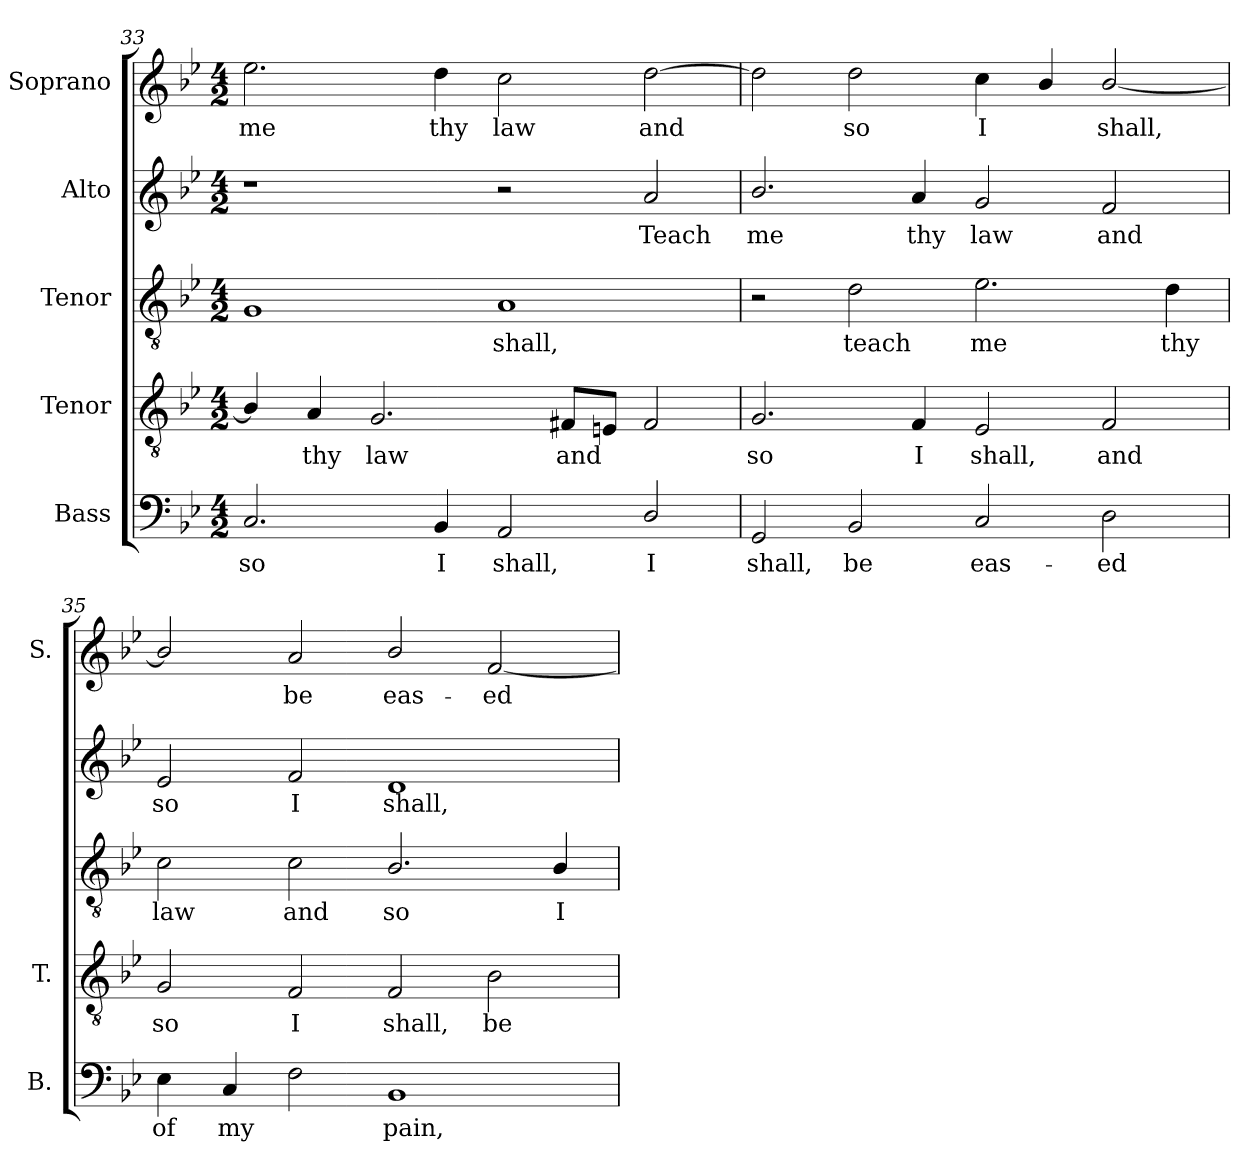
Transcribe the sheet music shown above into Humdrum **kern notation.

**kern	**text	**kern	**text	**kern	**text	**kern	**text	**kern	**text
*part5	*part5	*part4	*part4	*part3	*part3	*part2	*part2	*part1	*part1
*staff5	*staff5	*staff4	*staff4	*staff3	*staff3	*staff2	*staff2	*staff1	*staff1
*I"Bass	*	*I"Tenor	*	*I"Tenor	*	*I"Alto	*	*I"Soprano	*
*I'B.	*	*I'T.	*	*	*	*	*	*I'S.	*
!!LO:LB:g=z
*clefF4	*	*clefGv2	*	*clefGv2	*	*clefG2	*	*clefG2	*
*	*	*ITrd7c12	*	*ITrd7c12	*	*	*	*	*
*k[b-e-]	*	*k[b-e-]	*	*k[b-e-]	*	*k[b-e-]	*	*k[b-e-]	*
*B-:	*	*B-:	*	*B-:	*	*B-:	*	*B-:	*
*M4/2	*	*M4/2	*	*M4/2	*	*M4/2	*	*M4/2	*
=33	=33	=33	=33	=33	=33	=33	=33	=33	=33
!	!LO:LY:b:color=#000000	!	!	!	!	!	!	!	!
!	!	!	!	!	!	!	!	!	!LO:LY:b:color=#000000
2.Ci/	so	4BB-i/]	.	1GGi	.	1r	.	2.ee-i\	me
!	!	!	!LO:LY:b:color=#000000	!	!	!	!	!	!
.	.	4AAi/	thy	.	.	.	.	.	.
!	!	!	!LO:LY:b:color=#000000	!	!	!	!	!	!
.	.	2.GGi/	law	.	.	.	.	.	.
!	!LO:LY:b:color=#000000	!	!	!	!	!	!	!	!
!	!	!	!	!	!	!	!	!	!LO:LY:b:color=#000000
4BB-i/	I	.	.	.	.	.	.	4ddi\	thy
!	!LO:LY:b:color=#000000	!	!	!	!	!	!	!	!
!	!	!	!	!	!LO:LY:b:color=#000000	!	!	!	!
!	!	!	!	!	!	!	!	!	!LO:LY:b:color=#000000
2AAi/	shall,	.	.	1AAi	shall,	2r	.	2cci\	law
!	!	!	!LO:LY:b:color=#000000	!	!	!	!	!	!
.	.	8FF#Xi/L	and	.	.	.	.	.	.
.	.	8EEni/J	.	.	.	.	.	.	.
!	!LO:LY:b:color=#000000	!	!	!	!	!	!	!	!
!	!	!	!	!	!	!	!LO:LY:b:color=#000000	!	!
!	!	!	!	!	!	!	!	!	!LO:LY:b:color=#000000
2Di/	I	2FF#i/	.	.	.	2ai/	Teach	[2ddi\	and
=34	=34	=34	=34	=34	=34	=34	=34	=34	=34
!	!LO:LY:b:color=#000000	!	!	!	!	!	!	!	!
!	!	!	!LO:LY:b:color=#000000	!	!	!	!	!	!
!	!	!	!	!	!	!	!LO:LY:b:color=#000000	!	!
2GGi/	shall,	2.GGi/	so	2r	.	2.b-i/	me	2ddi\]	.
!	!LO:LY:b:color=#000000	!	!	!	!	!	!	!	!
!	!	!	!	!	!LO:LY:b:color=#000000	!	!	!	!
!	!	!	!	!	!	!	!	!	!LO:LY:b:color=#000000
2BB-i/	be	.	.	2Di\	teach	.	.	2ddi\	so
!	!	!	!LO:LY:b:color=#000000	!	!	!	!	!	!
!	!	!	!	!	!	!	!LO:LY:b:color=#000000	!	!
.	.	4FFi/	I	.	.	4ai/	thy	.	.
!	!LO:LY:b:color=#000000	!	!	!	!	!	!	!	!
!	!	!	!LO:LY:b:color=#000000	!	!	!	!	!	!
!	!	!	!	!	!LO:LY:b:color=#000000	!	!	!	!
!	!	!	!	!	!	!	!LO:LY:b:color=#000000	!	!
!	!	!	!	!	!	!	!	!	!LO:LY:b:color=#000000
2Ci/	eas-	2EE-i/	shall,	2.E-i\	me	2gi/	law	4cci\	I
.	.	.	.	.	.	.	.	4b-i/	.
!	!LO:LY:b:color=#000000	!	!	!	!	!	!	!	!
!	!	!	!LO:LY:b:color=#000000	!	!	!	!	!	!
!	!	!	!	!	!	!	!LO:LY:b:color=#000000	!	!
!	!	!	!	!	!	!	!	!	!LO:LY:b:color=#000000
2Di\	-ed	2FFi/	and	.	.	2fi/	and	[2b-i/	shall,
!	!	!	!	!	!LO:LY:b:color=#000000	!	!	!	!
.	.	.	.	4Di\	thy	.	.	.	.
=35	=35	=35	=35	=35	=35	=35	=35	=35	=35
!	!LO:LY:b:color=#000000	!	!	!	!	!	!	!	!
!	!	!	!LO:LY:b:color=#000000	!	!	!	!	!	!
!	!	!	!	!	!LO:LY:b:color=#000000	!	!	!	!
!	!	!	!	!	!	!	!LO:LY:b:color=#000000	!	!
4E-i\	of	2GGi/	so	2Ci\	law	2e-i/	so	2b-i/]	.
!	!LO:LY:b:color=#000000	!	!	!	!	!	!	!	!
4Ci/	my	.	.	.	.	.	.	.	.
!	!	!	!LO:LY:b:color=#000000	!	!	!	!	!	!
!	!	!	!	!	!LO:LY:b:color=#000000	!	!	!	!
!	!	!	!	!	!	!	!LO:LY:b:color=#000000	!	!
!	!	!	!	!	!	!	!	!	!LO:LY:b:color=#000000
2Fi\	.	2FFi/	I	2Ci\	and	2fi/	I	2ai/	be
!	!LO:LY:b:color=#000000	!	!	!	!	!	!	!	!
!	!	!	!LO:LY:b:color=#000000	!	!	!	!	!	!
!	!	!	!	!	!LO:LY:b:color=#000000	!	!	!	!
!	!	!	!	!	!	!	!LO:LY:b:color=#000000	!	!
!	!	!	!	!	!	!	!	!	!LO:LY:b:color=#000000
1BB-i	pain,	2FFi/	shall,	2.BB-i/	so	1di	shall,	2b-i/	eas-
!	!	!	!LO:LY:b:color=#000000	!	!	!	!	!	!
!	!	!	!	!	!	!	!	!	!LO:LY:b:color=#000000
.	.	2BB-i\	be	.	.	.	.	[2fi/	-ed
!	!	!	!	!	!LO:LY:b:color=#000000	!	!	!	!
.	.	.	.	4BB-i/	I	.	.	.	.
=	=	=	=	=	=	=	=	=	=
*-	*-	*-	*-	*-	*-	*-	*-	*-	*-
